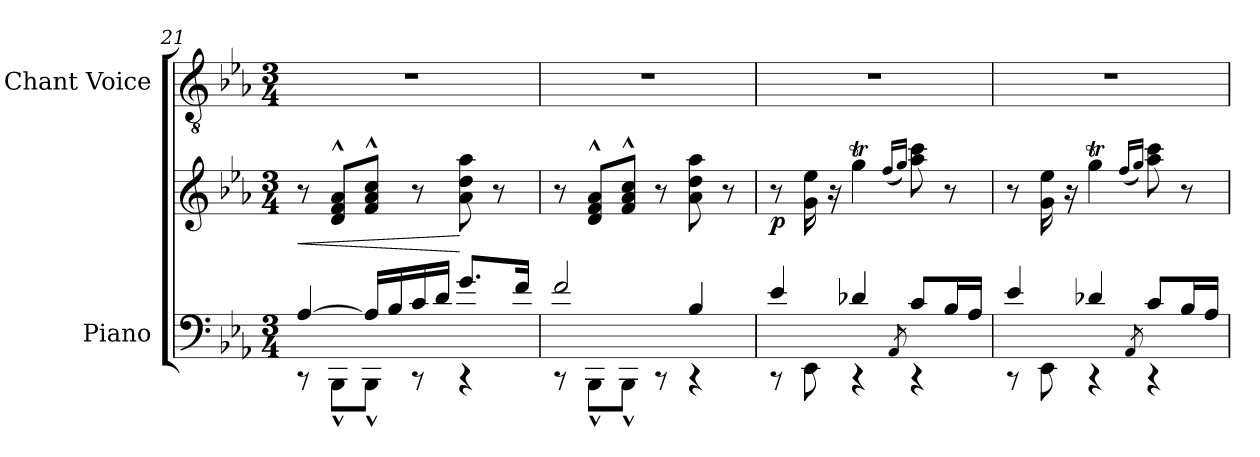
**kern	**kern	**dynam	**kern
*part2	*part2	*part2	*part1
*staff3	*staff2	*staff2/3	*staff1
*I"Piano	*	*	*I"Chant Voice
*I'Pno	*	*	*
*clefF4	*clefG2	*	*clefGv2
*k[b-e-a-]	*k[b-e-a-]	*	*k[b-e-a-]
*M3/4	*M3/4	*	*M3/4
=21	=21	=21	=21
*^	*	*	*
!	!	!	!LO:HP:b	!
!	!	!	!LO:DY:n=1:b	!
!	!	!	!LO:DY:n=2:b	!
[4A-/	8r	8r	< other-dynamics f	2.r
.	8BBB-^^\L	8d/^^ 8f/^^ 8a-/^^L	.	.
16A-/LL]	8BBB-^^\J	8f/^^ 8a-/^^ 8cc/^^J	.	.
16B-/	.	.	.	.
16c/	8r	8r	.	.
16d/JJ	.	.	.	.
8.g/L	4r	8a-\ 8dd\ 8aa-\	[	.
.	.	8r	.	.
16f/Jk	.	.	.	.
=22	=22	=22	=22	=22
2f/	8r	8r	.	2.r
.	8BBB-^^\L	8d/^^ 8f/^^ 8a-/^^L	.	.
.	8BBB-^^\J	8f/^^ 8a-/^^ 8cc/^^J	.	.
.	8r	8r	.	.
4B-/	4r	8a-\ 8dd\ 8aa-\	.	.
.	.	8r	.	.
=23	=23	=23	=23	=23
!	!	!	!LO:DY:b	!
4e-/	8r	8r	p	2.r
.	8EE-\	16g\ 16ee-\	.	.
.	.	16r	.	.
4d-X/	4r	4ggt\	.	.
.	.	(16qff/LL	.	.
8qAA-/	.	16qgg/JJ)	.	.
8c/L	4r	8aa-\ 8ccc\	.	.
16B-/L	.	8r	.	.
16A-/JJ	.	.	.	.
=24	=24	=24	=24	=24
4e-/	8r	8r	.	2.r
.	8EE-\	16g\ 16ee-\	.	.
.	.	16r	.	.
4d-X/	4r	4ggt\	.	.
.	.	(16qff/LL	.	.
8qAA-/	.	16qgg/JJ)	.	.
8c/L	4r	8aa-\ 8ccc\	.	.
16B-/L	.	8r	.	.
16A-/JJ	.	.	.	.
*v	*v	*	*	*
=	=	=	=
*-	*-	*-	*-
